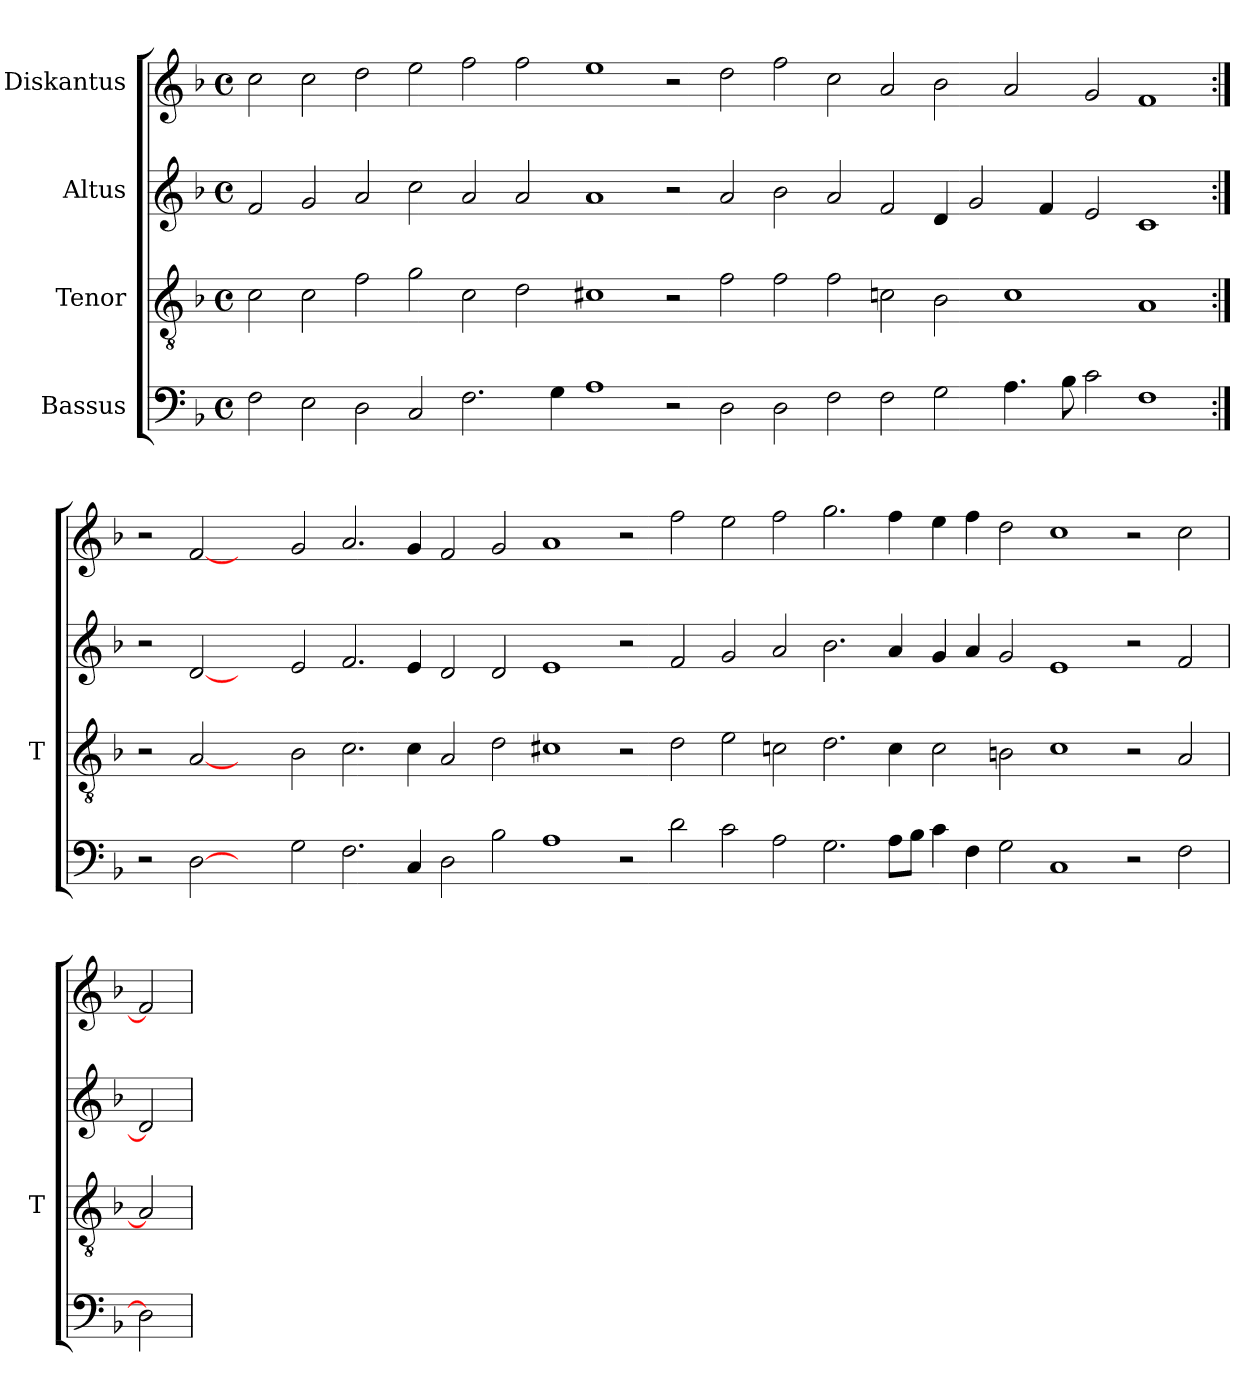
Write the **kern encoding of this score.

**kern	**kern	**kern	**kern
*part4	*part3	*part2	*part1
*staff4	*staff3	*staff2	*staff1
*I"Bassus	*I"Tenor	*I"Altus	*I"Diskantus
*	*I'T	*	*
*clefF4	*clefGv2	*clefG2	*clefG2
*k[b-]	*k[b-]	*k[b-]	*k[b-]
*M2/2	*M2/2	*M2/2	*M2/2
*met(c)	*met(c)	*met(c)	*met(c)
=	=	=	=
2F	2c	2f	2cc
2E	2c	2g	2cc
2D	2f	2a	2dd
2C	2g	2cc	2ee
2.F	2c	2a	2ff
.	2d	2a	2ff
4G	.	.	.
1A	1c#X	1a	1ee
2r	2r	2r	2r
2D	2f	2a	2dd
2D	2f	2b-	2ff
2F	2f	2a	2cc
2F	2cn	2f	2a
2G	2B-	4d	2b-
.	.	2g	.
4.A	1c	.	2a
.	.	4f	.
8B-	.	.	.
2c	.	2e	2g
1F	1A	1c	1f
=:|!	=:|!	=:|!	=:|!
2r	2r	2r	2r
[2D	[2A	[2d	[2f
2ryy	2ryy	2ryy	2ryy
2G	2B-	2e	2g
2.F	2.c	2.f	2.a
4C	4c	4e	4g
2D	2A	2d	2f
2B-	2d	2d	2g
1A	1c#X	1e	1a
2r	2r	2r	2r
2d	2d	2f	2ff
2c	2e	2g	2ee
2A	2cn	2a	2ff
2.G	2.d	2.b-	2.gg
8AL	4c	4a	4ff
8B-J	.	.	.
4c	2c	4g	4ee
4F	.	4a	4ff
2G	2Bn	2g	2dd
1C	1c	1e	1cc
2r	2r	2r	2r
2F	2A	2f	2cc
=1	=1	=1	=1
2D]	2A]	2d]	2f]
=	=	=	=
*-	*-	*-	*-
